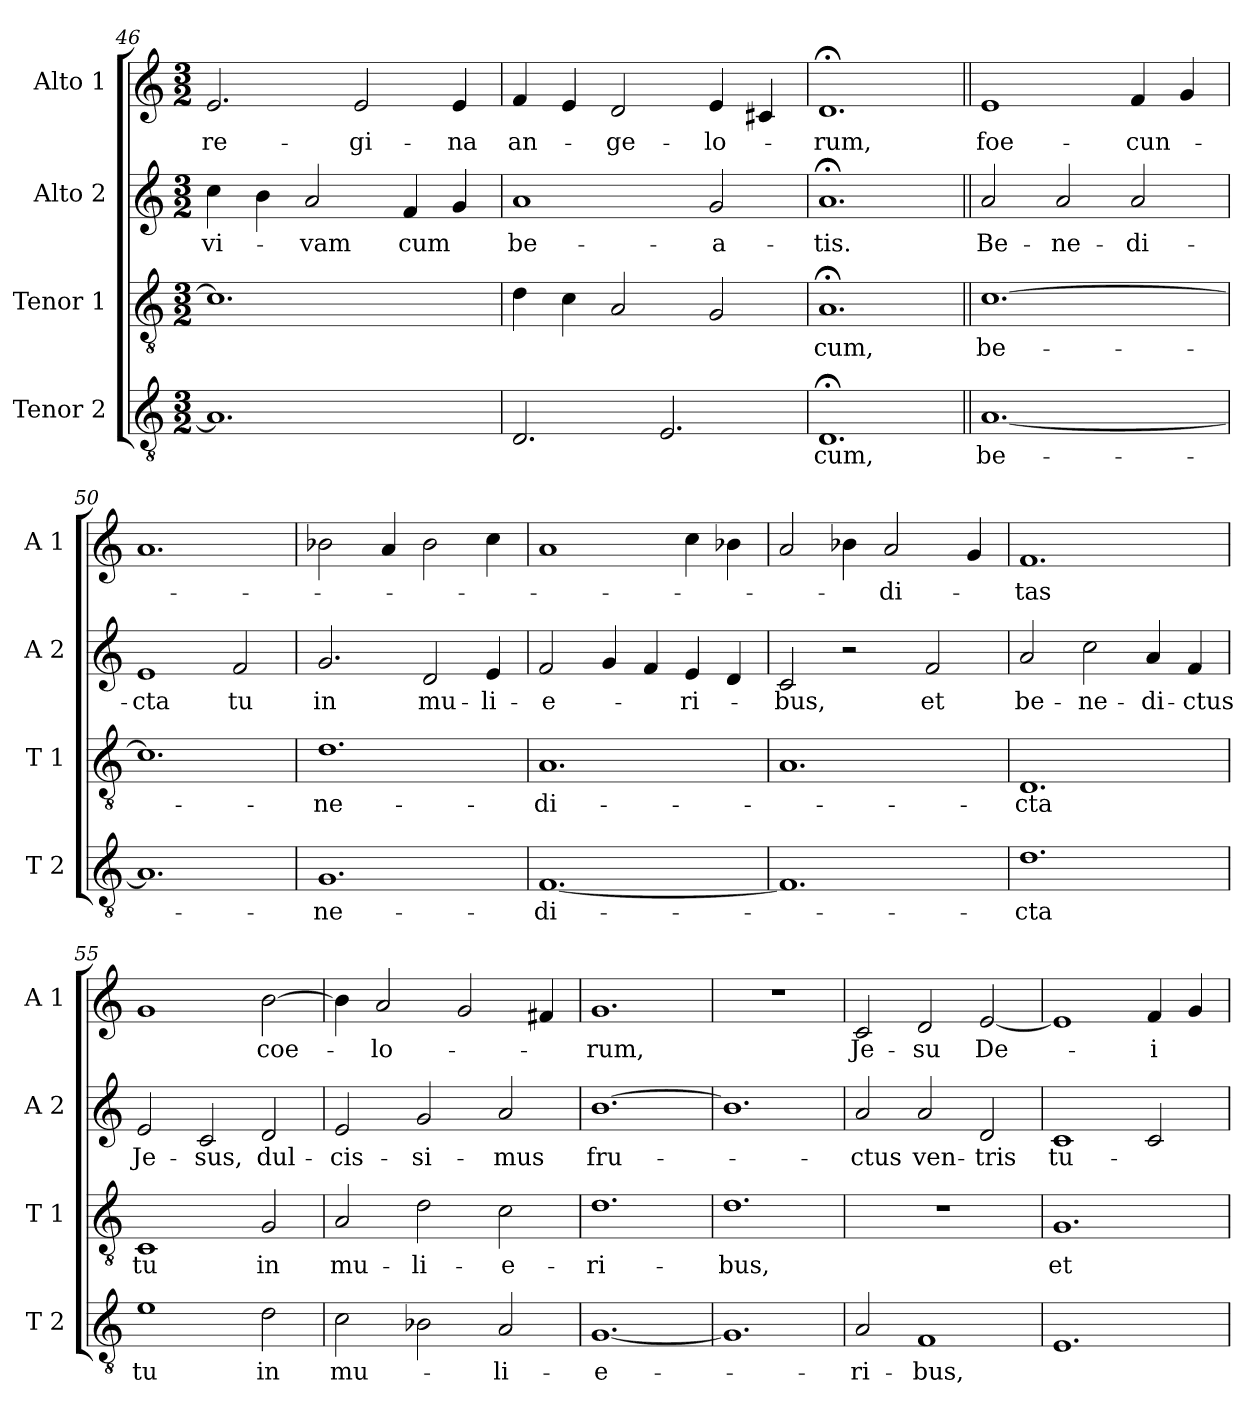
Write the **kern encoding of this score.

**kern	**text	**kern	**text	**kern	**text	**kern	**text
*part4	*part4	*part3	*part3	*part2	*part2	*part1	*part1
*staff4	*staff4	*staff3	*staff3	*staff2	*staff2	*staff1	*staff1
*I"Tenor 2	*	*I"Tenor 1	*	*I"Alto 2	*	*I"Alto 1	*
*I'T 2	*	*I'T 1	*	*I'A 2	*	*I'A 1	*
*clefGv2	*	*clefGv2	*	*clefG2	*	*clefG2	*
*M3/2	*	*M3/2	*	*M3/2	*	*M3/2	*
=46	=46	=46	=46	=46	=46	=46	=46
!	!	!	!	!	!LO:LY:b	!	!LO:LY:b
1.A]	.	1.c]	.	4cc\	vi-	2.e/	re-
.	.	.	.	4b\	.	.	.
!	!	!	!	!	!LO:LY:b	!	!
.	.	.	.	2a/	-vam	.	.
!	!	!	!	!	!	!	!LO:LY:b
.	.	.	.	.	.	2e/	-gi-
!	!	!	!	!	!LO:LY:b	!	!
.	.	.	.	4f/	cum	.	.
!	!	!	!	!	!	!	!LO:LY:b
.	.	.	.	4g/	.	4e/	-na
=47	=47	=47	=47	=47	=47	=47	=47
!	!	!	!	!	!LO:LY:b	!	!LO:LY:b
2.D/	.	4d\	.	1a	be-	4f/	an-
.	.	4c\	.	.	.	4e/	.
!	!	!	!	!	!	!	!LO:LY:b
.	.	2A/	.	.	.	2d/	-ge-
2.E/	.	.	.	.	.	.	.
!	!	!	!	!	!LO:LY:b	!	!LO:LY:b
.	.	2G/	.	2g/	-a-	4e/	-lo-
.	.	.	.	.	.	4c#X/	.
=48	=48	=48	=48	=48	=48	=48	=48
!	!LO:LY:b	!	!LO:LY:b	!	!LO:LY:b	!	!LO:LY:b
1.D;<	-cum,	1.A;	-cum,	1.a;	-tis.	1.d;<	-rum,
!!LO:PB:g=z
=49||	=49||	=49||	=49||	=49||	=49||	=49||	=49||
!	!LO:LY:b	!	!LO:LY:b	!	!LO:LY:b	!	!LO:LY:b
[1.A	be-	[1.c	be-	2a/	Be-	1e	foe-
!	!	!	!	!	!LO:LY:b	!	!
.	.	.	.	2a/	-ne-	.	.
!	!	!	!	!	!LO:LY:b	!	!LO:LY:b
.	.	.	.	2a/	-di-	4f/	-cun-
.	.	.	.	.	.	4g/	.
=50	=50	=50	=50	=50	=50	=50	=50
!	!	!	!	!	!LO:LY:b	!	!
1.A]	.	1.c]	.	1e	-cta	1.a	.
!	!	!	!	!	!LO:LY:b	!	!
.	.	.	.	2f/	tu	.	.
=51	=51	=51	=51	=51	=51	=51	=51
!	!LO:LY:b	!	!LO:LY:b	!	!LO:LY:b	!	!
1.G	-ne-	1.d	-ne-	2.g/	in	2b-X\	.
.	.	.	.	.	.	4a/	.
!	!	!	!	!	!LO:LY:b	!	!
.	.	.	.	2d/	mu-	2b-\	.
!	!	!	!	!	!LO:LY:b	!	!
.	.	.	.	4e/	-li-	4cc\	.
=52	=52	=52	=52	=52	=52	=52	=52
!	!LO:LY:b	!	!LO:LY:b	!	!LO:LY:b	!	!
[1.F	-di-	1.A	-di-	2f/	-e-	1a	.
.	.	.	.	4g/	.	.	.
.	.	.	.	4f/	.	.	.
!	!	!	!	!	!LO:LY:b	!	!
.	.	.	.	4e/	-ri-	4cc\	.
.	.	.	.	4d/	.	4b-X\	.
=53	=53	=53	=53	=53	=53	=53	=53
!	!	!	!	!	!LO:LY:b	!	!
1.F]	.	1.A	.	2c/	-bus,	2a/	.
.	.	.	.	2r	.	4b-X\	.
!	!	!	!	!	!	!	!LO:LY:b
.	.	.	.	.	.	2a/	-di-
!	!	!	!	!	!LO:LY:b	!	!
.	.	.	.	2f/	et	.	.
.	.	.	.	.	.	4g/	.
=54	=54	=54	=54	=54	=54	=54	=54
!	!LO:LY:b	!	!LO:LY:b	!	!LO:LY:b	!	!LO:LY:b
1.d	-cta	1.D	-cta	2a/	be-	1.f	-tas
!	!	!	!	!	!LO:LY:b	!	!
.	.	.	.	2cc\	-ne-	.	.
!	!	!	!	!	!LO:LY:b	!	!
.	.	.	.	4a/	-di-	.	.
!	!	!	!	!	!LO:LY:b	!	!
.	.	.	.	4f/	-ctus	.	.
!!LO:LB:g=z
=55	=55	=55	=55	=55	=55	=55	=55
!	!LO:LY:b	!	!LO:LY:b	!	!LO:LY:b	!	!
1e	tu	1C	tu	2e/	Je-	1g	.
!	!	!	!	!	!LO:LY:b	!	!
.	.	.	.	2c/	-sus,	.	.
!	!LO:LY:b	!	!LO:LY:b	!	!LO:LY:b	!	!LO:LY:b
2d\	in	2G/	in	2d/	dul-	[2b\	coe-
=56	=56	=56	=56	=56	=56	=56	=56
!	!LO:LY:b	!	!LO:LY:b	!	!LO:LY:b	!	!
2c\	mu-	2A/	mu-	2e/	-cis-	4b\]	.
!	!	!	!	!	!	!	!LO:LY:b
.	.	.	.	.	.	2a/	-lo-
!	!	!	!LO:LY:b	!	!LO:LY:b	!	!
2B-X\	.	2d\	-li-	2g/	-si-	.	.
.	.	.	.	.	.	2g/	.
!	!LO:LY:b	!	!LO:LY:b	!	!LO:LY:b	!	!
2A/	-li-	2c\	-e-	2a/	-mus	.	.
.	.	.	.	.	.	4f#X/	.
=57	=57	=57	=57	=57	=57	=57	=57
!	!LO:LY:b	!	!LO:LY:b	!	!LO:LY:b	!	!LO:LY:b
[1.G	-e-	1.d	-ri-	[1.b	fru-	1.g	-rum,
=58	=58	=58	=58	=58	=58	=58	=58
!	!	!	!LO:LY:b	!	!	!	!
1.G]	.	1.d	-bus,	1.b]	.	1.r	.
=59	=59	=59	=59	=59	=59	=59	=59
!	!LO:LY:b	!	!	!	!LO:LY:b	!	!LO:LY:b
2A/	-ri-	1.r	.	2a/	-ctus	2c/	Je-
!	!LO:LY:b	!	!	!	!LO:LY:b	!	!LO:LY:b
1F	-bus,	.	.	2a/	ven-	2d/	-su
!	!	!	!	!	!LO:LY:b	!	!LO:LY:b
.	.	.	.	2d/	-tris	[2e/	De-
=60	=60	=60	=60	=60	=60	=60	=60
!	!	!	!LO:LY:b	!	!LO:LY:b	!	!
1.E	.	1.G	et	1c	tu-	1e]	.
!	!	!	!	!	!	!	!LO:LY:b
.	.	.	.	2c/	.	4f/	-i
.	.	.	.	.	.	4g/	.
=	=	=	=	=	=	=	=
*-	*-	*-	*-	*-	*-	*-	*-
